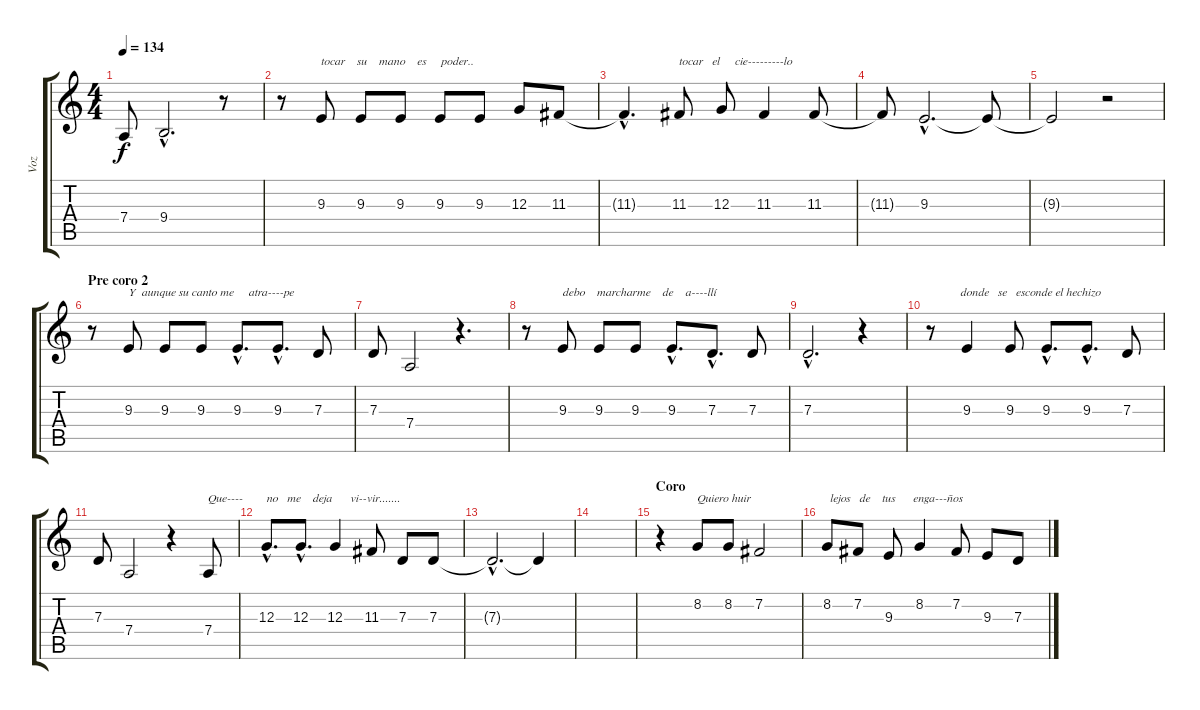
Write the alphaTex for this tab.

\track ("Voz" "Voz") {instrument bassoon}
\staff {score tabs}
\tuning (E4 B3 G3 D3 A2 E2) {hide}
\ts (4 4)
\tempo 134
\clef g2
\ks c
7.4{t}.8{dy f} 9.4{hac}.2{d} r.8 |
r.8 9.3.8{txt "tocar    su    mano    es     poder.."} 9.3.8 9.3.8 9.3.8 9.3.8 12.3.8 11.3.8 |
11.3{hac t}.4{d} 11.3.8{txt "tocar   el     cie---------lo"} 12.3.8 11.3.4 11.3.8 |
11.3{t}.8 9.3{hac}.2{d} 9.3{t}.8 |
9.3{t}.2 r.2 |
\section ("" "Pre coro 2")
r.8 9.3.8{txt "Y  aunque su canto me     atra----pe"} 9.3.8 9.3.8 9.3{hac}.8{d} 9.3{hac}.8{d} 7.3.8 |
7.3.8 7.4.2 r.4{d} |
r.8 9.3.8{txt "debo    marcharme    de    a----llí"} 9.3.8 9.3.8 9.3{hac}.8{d} 7.3{hac}.8{d} 7.3.8 |
7.3{hac}.2{d} r.4 |
r.8{txt "          donde   se   esconde el hechizo"} 9.3.4 9.3.8 9.3{hac}.8{d} 9.3{hac}.8{d} 7.3.8 |
7.3.8 7.4.2 r.4 7.4.8{txt "Que----"} |
12.3{hac}.8{d txt "no   me    deja      vi--vir......."} 12.3{hac}.8{d} 12.3.4 11.3.8 7.3.8 7.3.8 |
7.3{hac t}.2{d} 7.3{t}.4 |
|
\section ("" "Coro")
r.4 8.2.8{txt "Quiero huir"} 8.2.8 7.2.2 |
8.2.8{txt " lejos   de    tus      enga---ños"} 7.2.8 9.3.8 8.2.4 7.2.8 9.3.8 7.3.8
